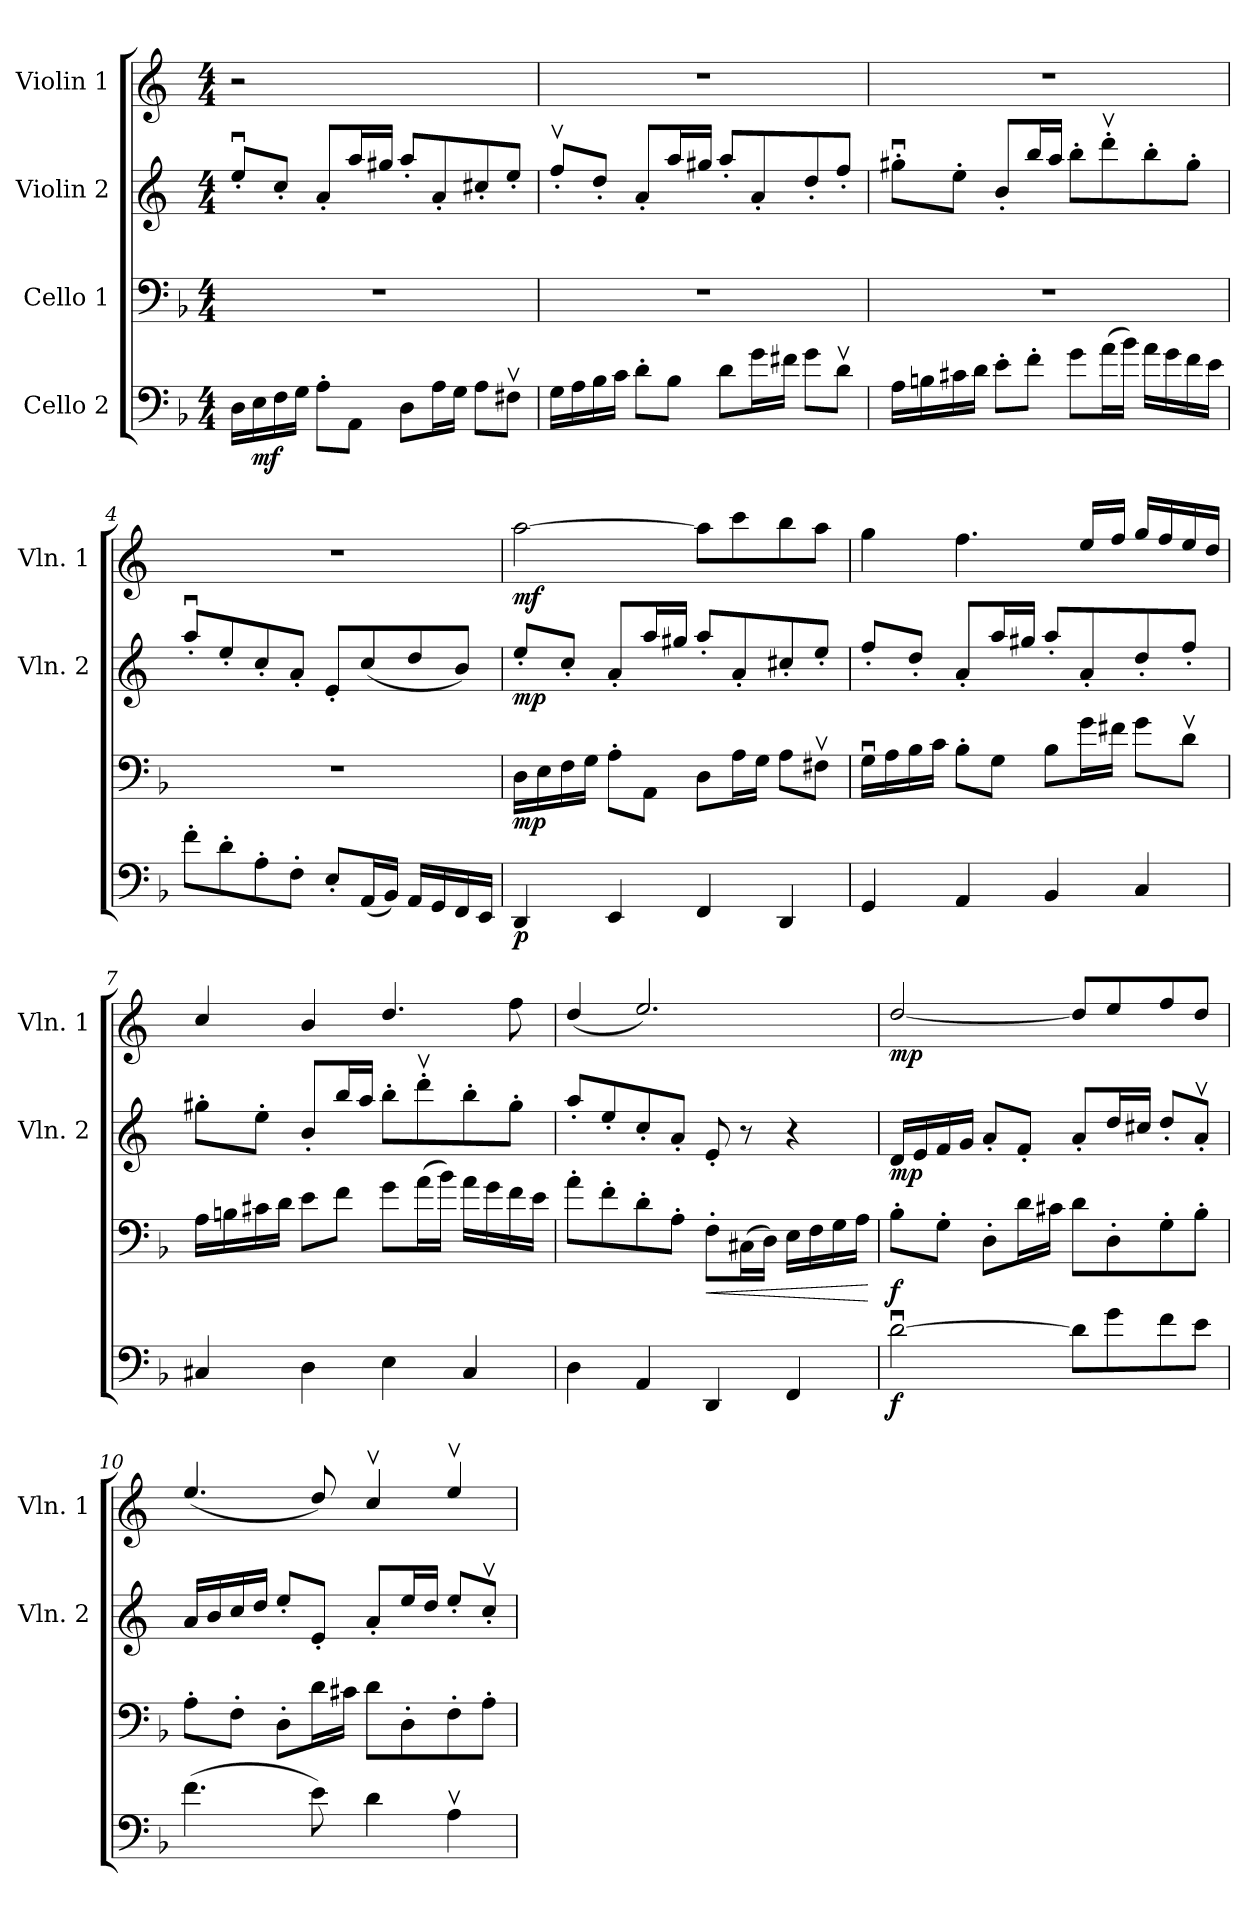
**kern	**dynam	**kern	**dynam	**kern	**dynam	**kern	**dynam
*part4	*part4	*part3	*part3	*part2	*part2	*part1	*part1
*staff4	*staff4	*staff3	*staff3	*staff2	*staff2	*staff1	*staff1
*I"Cello 2	*	*I"Cello 1	*	*I"Violin 2	*	*I"Violin 1	*
*	*	*	*	*I'Vln. 2	*	*I'Vln. 1	*
*clefF4	*	*clefF4	*	*clefG2	*	*clefG2	*
*	*	*	*	*ITrd4c7	*	*ITrd4c7	*
*k[b-]	*	*k[b-]	*	*k[b-]	*	*k[b-]	*
*d:	*	*d:	*	*d:	*	*d:	*
*M4/4	*	*M4/4	*	*M4/4	*	*M4/4	*
=1	=1	=1	=1	=1	=1	=1	=1
16D\LL	.	1r	.	8au>'</L	.	2r	.
!	!LO:DY:b	!	!	!	!	!	!
16E\	mf	.	.	.	.	.	.
16F\	.	.	.	8f'</J	.	.	.
16G\JJ	.	.	.	.	.	.	.
8A'>\L	.	.	.	8d'</L	.	.	.
8AA\J	.	.	.	16dd/L	.	.	.
.	.	.	.	16cc#X/JJ	.	.	.
8D\L	.	.	.	8dd'</L	.	2ryy	.
16A\L	.	.	.	8d'</	.	.	.
16G\JJ	.	.	.	.	.	.	.
8A\L	.	.	.	8f#X'</	.	.	.
8F#Xv>\J	.	.	.	8a'</J	.	.	.
=2	=2	=2	=2	=2	=2	=2	=2
16G\LL	.	1r	.	8b-v>'</L	.	1r	.
16A\	.	.	.	.	.	.	.
16B-\	.	.	.	8g'</J	.	.	.
16c\JJ	.	.	.	.	.	.	.
8d'>\L	.	.	.	8d'</L	.	.	.
8B-\J	.	.	.	16dd/L	.	.	.
.	.	.	.	16cc#X/JJ	.	.	.
8d\L	.	.	.	8dd'</L	.	.	.
16g\L	.	.	.	8d'</	.	.	.
16f#X\JJ	.	.	.	.	.	.	.
8g\L	.	.	.	8g'</	.	.	.
8dv>\J	.	.	.	8b-'</J	.	.	.
!!LO:LB:g=z
=3	=3	=3	=3	=3	=3	=3	=3
16A\LL	.	1r	.	8cc#Xu>'>\L	.	1r	.
16Bn\	.	.	.	.	.	.	.
16c#X\	.	.	.	8a'>\J	.	.	.
16d\JJ	.	.	.	.	.	.	.
8e'>\L	.	.	.	8e'</L	.	.	.
8f'>\J	.	.	.	16ee/L	.	.	.
.	.	.	.	16dd/JJ	.	.	.
8g\L	.	.	.	8ee'>\L	.	.	.
(>16a\L	.	.	.	8ggv>'>\	.	.	.
16b-\JJ)	.	.	.	.	.	.	.
16a\LL	.	.	.	8ee'>\	.	.	.
16g\	.	.	.	.	.	.	.
16f\	.	.	.	8cc#'>\J	.	.	.
16e\JJ	.	.	.	.	.	.	.
=4	=4	=4	=4	=4	=4	=4	=4
8f'>\L	.	1r	.	8ddu>'</L	.	1r	.
8d'>\	.	.	.	8a'</	.	.	.
8A'>\	.	.	.	8f'</	.	.	.
8F'>\J	.	.	.	8d'</J	.	.	.
8E'</L	.	.	.	8A'</L	.	.	.
(<16AA/L	.	.	.	(<8f/	.	.	.
16BB-/JJ)	.	.	.	.	.	.	.
16AA/LL	.	.	.	8g/	.	.	.
16GG/	.	.	.	.	.	.	.
16FF/	.	.	.	8e/J)	.	.	.
16EE/JJ	.	.	.	.	.	.	.
=5	=5	=5	=5	=5	=5	=5	=5
!	!LO:DY:b	!	!LO:DY:b	!	!LO:DY:b	!	!LO:DY:b
4DD/	p	16D\LL	mp	8a'</L	mp	[2dd\	mf
.	.	16E\	.	.	.	.	.
.	.	16F\	.	8f'</J	.	.	.
.	.	16G\JJ	.	.	.	.	.
4EE/	.	8A'>\L	.	8d'</L	.	.	.
.	.	8AA\J	.	16dd/L	.	.	.
.	.	.	.	16cc#X/JJ	.	.	.
4FF/	.	8D\L	.	8dd'</L	.	8dd\L]	.
.	.	16A\L	.	8d'</	.	8ff\	.
.	.	16G\JJ	.	.	.	.	.
4DD/	.	8A\L	.	8f#X'</	.	8ee\	.
.	.	8F#Xv>\J	.	8a'</J	.	8dd\J	.
!!LO:PB:g=z
=6	=6	=6	=6	=6	=6	=6	=6
4GG/	.	16Gu>\LL	.	8b-'</L	.	4cc\	.
.	.	16A\	.	.	.	.	.
.	.	16B-\	.	8g'</J	.	.	.
.	.	16c\JJ	.	.	.	.	.
4AA/	.	8B-'>\L	.	8d'</L	.	4.b-\	.
.	.	8G\J	.	16dd/L	.	.	.
.	.	.	.	16cc#X/JJ	.	.	.
4BB-/	.	8B-\L	.	8dd'</L	.	.	.
.	.	16g\L	.	8d'</	.	16a/LL	.
.	.	16f#X\JJ	.	.	.	16b-/JJ	.
4C/	.	8g\L	.	8g'</	.	16cc/LL	.
.	.	.	.	.	.	16b-/	.
.	.	8dv>\J	.	8b-'</J	.	16a/	.
.	.	.	.	.	.	16g/JJ	.
=7	=7	=7	=7	=7	=7	=7	=7
4C#X/	.	16A\LL	.	8cc#X'>\L	.	4f/	.
.	.	16Bn\	.	.	.	.	.
.	.	16c#X\	.	8a'>\J	.	.	.
.	.	16d\JJ	.	.	.	.	.
4D\	.	8e\L	.	8e'</L	.	4e/	.
.	.	8f\J	.	16ee/L	.	.	.
.	.	.	.	16dd/JJ	.	.	.
4E\	.	8g\L	.	8ee'>\L	.	4.g/	.
.	.	(>16a\L	.	8ggv>'>\	.	.	.
.	.	16b-\JJ)	.	.	.	.	.
4C#/	.	16a\LL	.	8ee'>\	.	.	.
.	.	16g\	.	.	.	.	.
.	.	16f\	.	8cc#'>\J	.	8b-\	.
.	.	16e\JJ	.	.	.	.	.
!!LO:LB:g=z
=8	=8	=8	=8	=8	=8	=8	=8
4D\	.	8a'>\L	.	8dd'</L	.	(<4g/	.
.	.	8f'>\	.	8a'</	.	.	.
4AA/	.	8d'>\	.	8f'</	.	2.a/)	.
.	.	8A'>\J	.	8d'</J	.	.	.
!	!	!	!LO:HP:b	!	!	!	!
4DD/	.	8F'>\L	<	8A'</	.	.	.
.	.	(>16C#X\L	.	8r	.	.	.
.	.	16D\JJ)	.	.	.	.	.
4FF/	.	16E\LL	.	4r	.	.	.
.	.	16F\	.	.	.	.	.
.	.	16G\	.	.	.	.	.
.	.	16A\JJ	.	.	.	.	.
.	.	.	[	.	.	.	.
=9	=9	=9	=9	=9	=9	=9	=9
!	!LO:DY:b	!	!LO:DY:b	!	!LO:DY:b	!	!LO:DY:b
[2du>\	f	8B-'>\L	f	16G/LL	mp	[2g/	mp
.	.	.	.	16A/	.	.	.
.	.	8G'>\J	.	16B-/	.	.	.
.	.	.	.	16c/JJ	.	.	.
.	.	8D'>\L	.	8d'</L	.	.	.
.	.	16d\L	.	8B-'</J	.	.	.
.	.	16c#X\JJ	.	.	.	.	.
8d\L]	.	8d\L	.	8d'</L	.	8g/L]	.
8g\	.	8D'>\	.	16g/L	.	8a/	.
.	.	.	.	16f#X/JJ	.	.	.
8f\	.	8G'>\	.	8g'</L	.	8b-/	.
8e\J	.	8B-'>\J	.	8dv>'</J	.	8g/J	.
=10	=10	=10	=10	=10	=10	=10	=10
(>4.f\	.	8A'>\L	.	16d/LL	.	(<4.a/	.
.	.	.	.	16e/	.	.	.
.	.	8F'>\J	.	16f/	.	.	.
.	.	.	.	16g/JJ	.	.	.
.	.	8D'>\L	.	8a'</L	.	.	.
8e\)	.	16d\L	.	8A'</J	.	8g/)	.
.	.	16c#X\JJ	.	.	.	.	.
4d\	.	8d\L	.	8d'</L	.	4fv>/	.
.	.	8D'>\	.	16a/L	.	.	.
.	.	.	.	16g/JJ	.	.	.
4Av>\	.	8F'>\	.	8a'</L	.	4av>/	.
.	.	8A'>\J	.	8fv>'</J	.	.	.
=	=	=	=	=	=	=	=
*-	*-	*-	*-	*-	*-	*-	*-
